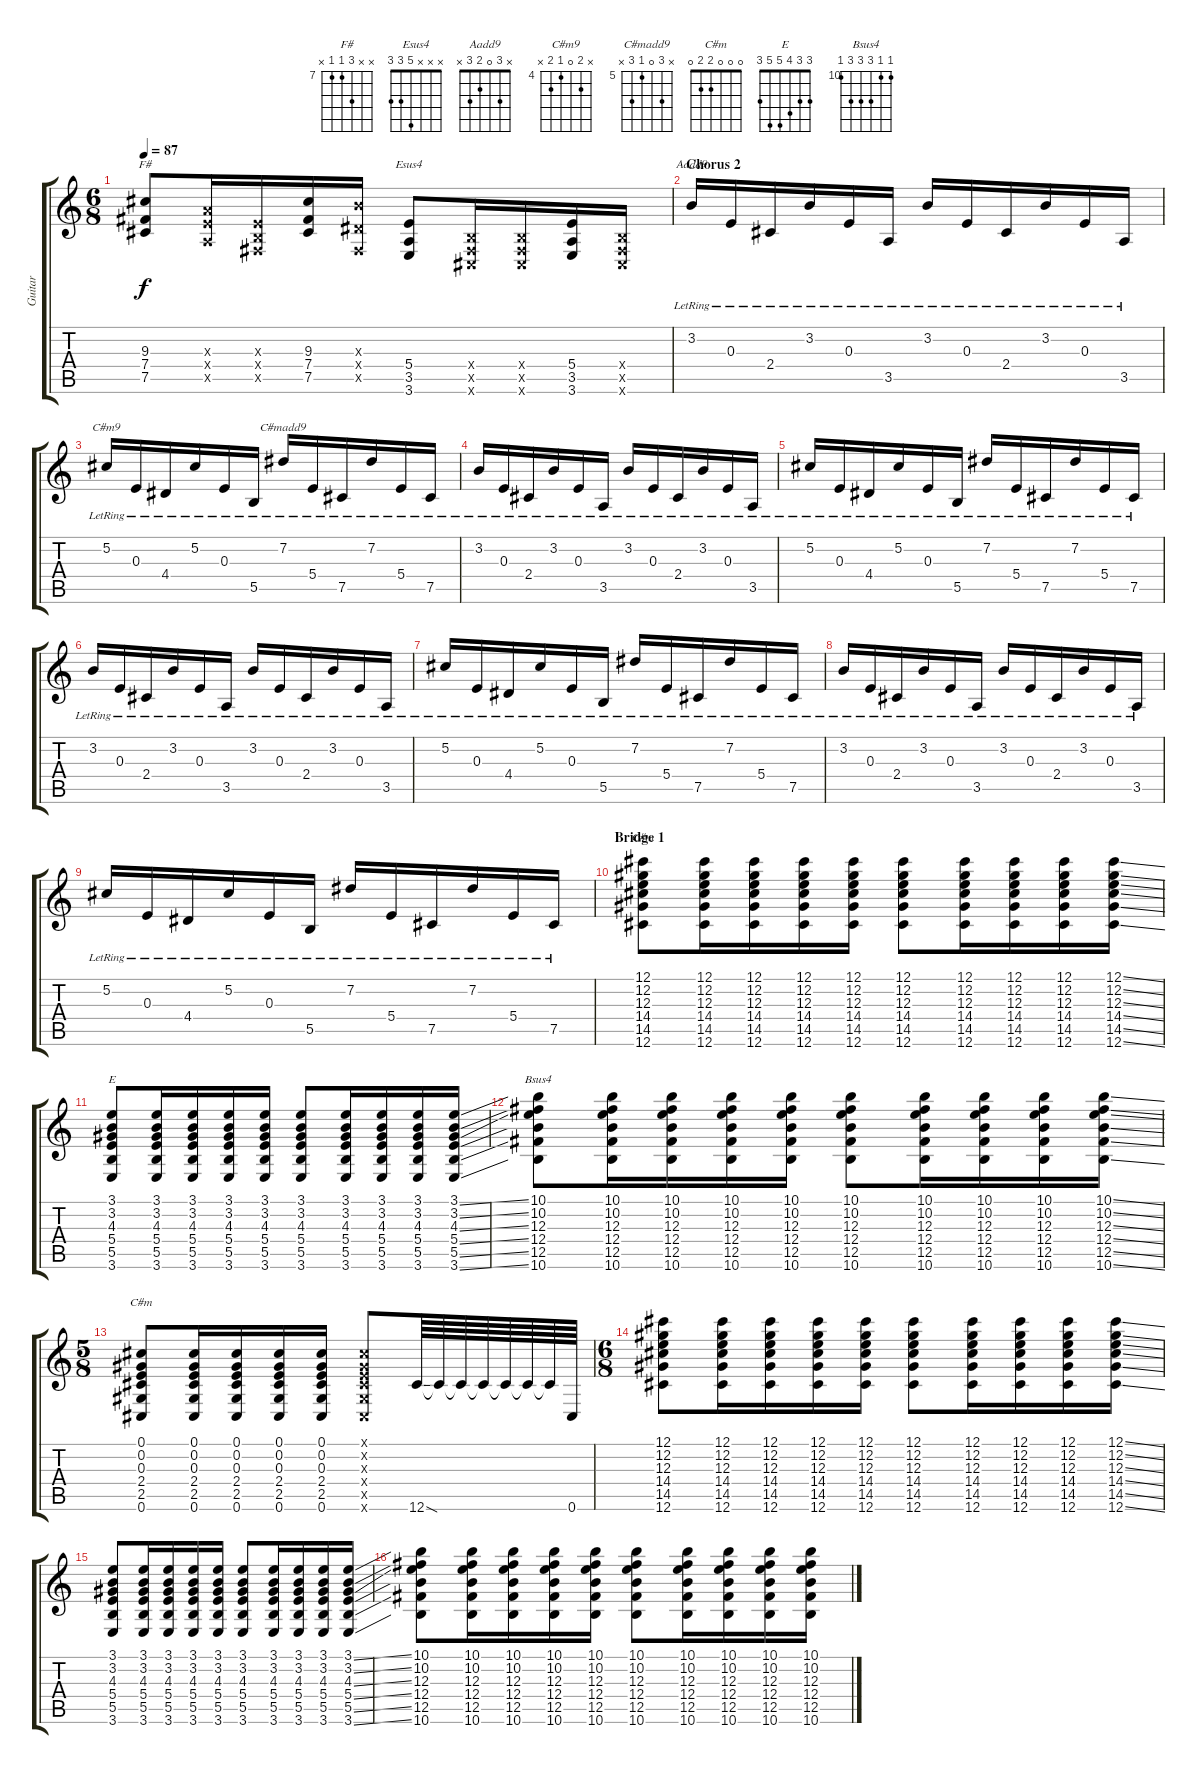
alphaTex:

\track ("Guitar" "Guitar") {instrument electricguitarclean}
\staff {score tabs}
\tuning (Db4 Ab3 E3 B2 Gb2 Db2) {hide}
\chord ("F#" x x 9 7 7 x) {firstfret 7}
\chord ("Esus4" x x x 5 3 3)
\chord ("Aadd9" x 3 0 2 3 x)
\chord ("C#m9" x 5 0 4 5 x) {firstfret 4}
\chord ("C#madd9" x 7 0 5 7 x) {firstfret 5}
\chord ("C#m" 12 12 12 14 14 12) {firstfret 12}
\chord ("E" 3 3 4 5 5 3)
\chord ("Bsus4" 10 10 12 12 12 10) {firstfret 10}
\chord ("C#m" 0 0 0 2 2 0)
\ts (6 8)
\tempo 87
\clef g2
\ks c
(9.3 7.4 7.5).8{ch "F#" dy f instrument distortionguitar} (5.3{x} 5.4{x} 3.5{x}).16 (0.3{x} 0.4{x} 0.5{x}).16 (9.3 7.4 7.5).16 (7.3{x} 4.4{x} 0.5{x}).16 (5.4 3.5 3.6).8{ch "Esus4"} (0.4{x} 0.5{x} 0.6{x}).16 (0.4{x} 0.5{x} 0.6{x}).16 (5.4 3.5 3.6).16 (0.4{x} 0.5{x} 0.6{x}).16 |
\section ("" "Chorus 2")
3.2{lr}.16{ch "Aadd9" instrument distortionguitar} 0.3{lr}.16 2.4{lr}.16 3.2{lr}.16 0.3{lr}.16 3.5{lr}.16 3.2{lr}.16 0.3{lr}.16 2.4{lr}.16 3.2{lr}.16 0.3{lr}.16 3.5{lr}.16 |
5.2{lr}.16{ch "C#m9" instrument distortionguitar} 0.3{lr}.16 4.4{lr}.16 5.2{lr}.16 0.3{lr}.16 5.5{lr}.16 7.2{lr}.16{ch "C#madd9"} 5.4{lr}.16 7.5{lr}.16 7.2{lr}.16 5.4{lr}.16 7.5{lr}.16 |
3.2{lr}.16{instrument distortionguitar} 0.3{lr}.16 2.4{lr}.16 3.2{lr}.16 0.3{lr}.16 3.5{lr}.16 3.2{lr}.16 0.3{lr}.16 2.4{lr}.16 3.2{lr}.16 0.3{lr}.16 3.5{lr}.16 |
5.2{lr}.16{instrument distortionguitar} 0.3{lr}.16 4.4{lr}.16 5.2{lr}.16 0.3{lr}.16 5.5{lr}.16 7.2{lr}.16 5.4{lr}.16 7.5{lr}.16 7.2{lr}.16 5.4{lr}.16 7.5{lr}.16 |
3.2{lr}.16{instrument distortionguitar} 0.3{lr}.16 2.4{lr}.16 3.2{lr}.16 0.3{lr}.16 3.5{lr}.16 3.2{lr}.16 0.3{lr}.16 2.4{lr}.16 3.2{lr}.16 0.3{lr}.16 3.5{lr}.16 |
5.2{lr}.16{instrument distortionguitar} 0.3{lr}.16 4.4{lr}.16 5.2{lr}.16 0.3{lr}.16 5.5{lr}.16 7.2{lr}.16 5.4{lr}.16 7.5{lr}.16 7.2{lr}.16 5.4{lr}.16 7.5{lr}.16 |
3.2{lr}.16{instrument distortionguitar} 0.3{lr}.16 2.4{lr}.16 3.2{lr}.16 0.3{lr}.16 3.5{lr}.16 3.2{lr}.16 0.3{lr}.16 2.4{lr}.16 3.2{lr}.16 0.3{lr}.16 3.5{lr}.16 |
5.2{lr}.16{instrument distortionguitar} 0.3{lr}.16 4.4{lr}.16 5.2{lr}.16 0.3{lr}.16 5.5{lr}.16 7.2{lr}.16 5.4{lr}.16 7.5{lr}.16 7.2{lr}.16 5.4{lr}.16 7.5{lr}.16 |
\section ("" "Bridge 1")
(12.1 12.2 12.3 14.4 14.5 12.6).8{ch "C#m" instrument distortionguitar} (12.1 12.2 12.3 14.4 14.5 12.6).16 (12.1 12.2 12.3 14.4 14.5 12.6).16 (12.1 12.2 12.3 14.4 14.5 12.6).16 (12.1 12.2 12.3 14.4 14.5 12.6).16 (12.1 12.2 12.3 14.4 14.5 12.6).8 (12.1 12.2 12.3 14.4 14.5 12.6).16 (12.1 12.2 12.3 14.4 14.5 12.6).16 (12.1 12.2 12.3 14.4 14.5 12.6).16 (12.1{ss} 12.2{ss} 12.3{ss} 14.4{ss} 14.5{ss} 12.6{ss}).16 |
(3.1 3.2 4.3 5.4 5.5 3.6).8{ch "E" instrument distortionguitar} (3.1 3.2 4.3 5.4 5.5 3.6).16 (3.1 3.2 4.3 5.4 5.5 3.6).16 (3.1 3.2 4.3 5.4 5.5 3.6).16 (3.1 3.2 4.3 5.4 5.5 3.6).16 (3.1 3.2 4.3 5.4 5.5 3.6).8 (3.1 3.2 4.3 5.4 5.5 3.6).16 (3.1 3.2 4.3 5.4 5.5 3.6).16 (3.1 3.2 4.3 5.4 5.5 3.6).16 (3.1{ss} 3.2{ss} 4.3{ss} 5.4{ss} 5.5{ss} 3.6{ss}).16 |
(10.1 10.2 12.3 12.4 12.5 10.6).8{ch "Bsus4" instrument distortionguitar} (10.1 10.2 12.3 12.4 12.5 10.6).16 (10.1 10.2 12.3 12.4 12.5 10.6).16 (10.1 10.2 12.3 12.4 12.5 10.6).16 (10.1 10.2 12.3 12.4 12.5 10.6).16 (10.1 10.2 12.3 12.4 12.5 10.6).8 (10.1 10.2 12.3 12.4 12.5 10.6).16 (10.1 10.2 12.3 12.4 12.5 10.6).16 (10.1 10.2 12.3 12.4 12.5 10.6).16 (10.1{ss} 10.2{ss} 12.3{ss} 12.4{ss} 12.5{ss} 10.6{ss}).16 |
\ts (5 8)
(0.1 0.2 0.3 2.4 2.5 0.6).8{ch "C#m" instrument distortionguitar} (0.1 0.2 0.3 2.4 2.5 0.6).16 (0.1 0.2 0.3 2.4 2.5 0.6).16 (0.1 0.2 0.3 2.4 2.5 0.6).16 (0.1 0.2 0.3 2.4 2.5 0.6).16 (0.1{x} 0.2{x} 0.3{x} 2.4{x} 2.5{x} 0.6{x}).8 12.6{ss}.64 12.6{t}.64 12.6{t}.64 12.6{t}.64 12.6{t}.64 12.6{t}.64 12.6{t}.64 0.6.64 |
\ts (6 8)
(12.1 12.2 12.3 14.4 14.5 12.6).8{instrument distortionguitar} (12.1 12.2 12.3 14.4 14.5 12.6).16 (12.1 12.2 12.3 14.4 14.5 12.6).16 (12.1 12.2 12.3 14.4 14.5 12.6).16 (12.1 12.2 12.3 14.4 14.5 12.6).16 (12.1 12.2 12.3 14.4 14.5 12.6).8 (12.1 12.2 12.3 14.4 14.5 12.6).16 (12.1 12.2 12.3 14.4 14.5 12.6).16 (12.1 12.2 12.3 14.4 14.5 12.6).16 (12.1{ss} 12.2{ss} 12.3{ss} 14.4{ss} 14.5{ss} 12.6{ss}).16 |
(3.1 3.2 4.3 5.4 5.5 3.6).8{instrument distortionguitar} (3.1 3.2 4.3 5.4 5.5 3.6).16 (3.1 3.2 4.3 5.4 5.5 3.6).16 (3.1 3.2 4.3 5.4 5.5 3.6).16 (3.1 3.2 4.3 5.4 5.5 3.6).16 (3.1 3.2 4.3 5.4 5.5 3.6).8 (3.1 3.2 4.3 5.4 5.5 3.6).16 (3.1 3.2 4.3 5.4 5.5 3.6).16 (3.1 3.2 4.3 5.4 5.5 3.6).16 (3.1{ss} 3.2{ss} 4.3{ss} 5.4{ss} 5.5{ss} 3.6{ss}).16 |
(10.1 10.2 12.3 12.4 12.5 10.6).8{instrument distortionguitar} (10.1 10.2 12.3 12.4 12.5 10.6).16 (10.1 10.2 12.3 12.4 12.5 10.6).16 (10.1 10.2 12.3 12.4 12.5 10.6).16 (10.1 10.2 12.3 12.4 12.5 10.6).16 (10.1 10.2 12.3 12.4 12.5 10.6).8 (10.1 10.2 12.3 12.4 12.5 10.6).16 (10.1 10.2 12.3 12.4 12.5 10.6).16 (10.1 10.2 12.3 12.4 12.5 10.6).16 (10.1{ss} 10.2{ss} 12.3{ss} 12.4{ss} 12.5{ss} 10.6{ss}).16
